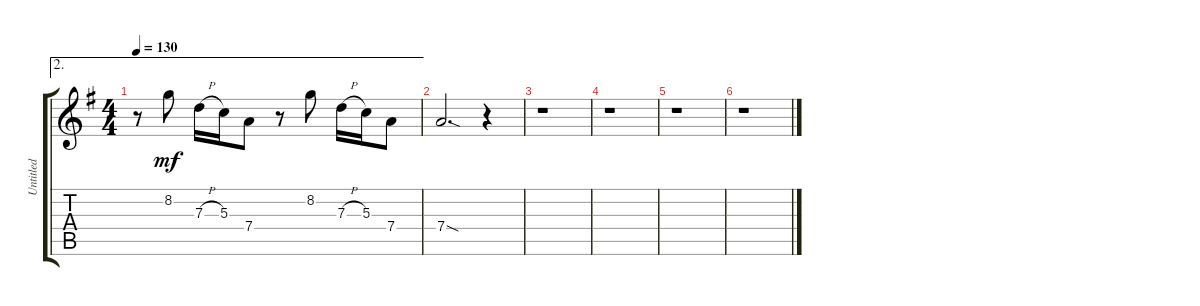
\track ("Untitled" "Untitled") {instrument distortionguitar}
\staff {score tabs}
\tuning (E4 B3 G3 D3 A2 E2) {hide}
\ae 2
\ts (4 4)
\tempo 130
\clef g2
\ks g
r.8{dy mf} 8.2.8 7.3{h}.16 5.3.16 7.4.8 r.8 8.2.8 7.3{h}.16 5.3.16 7.4.8 |
7.4{sod}.2{d} r.4 |
r.1 |
r.1 |
r.1 |
r.1
